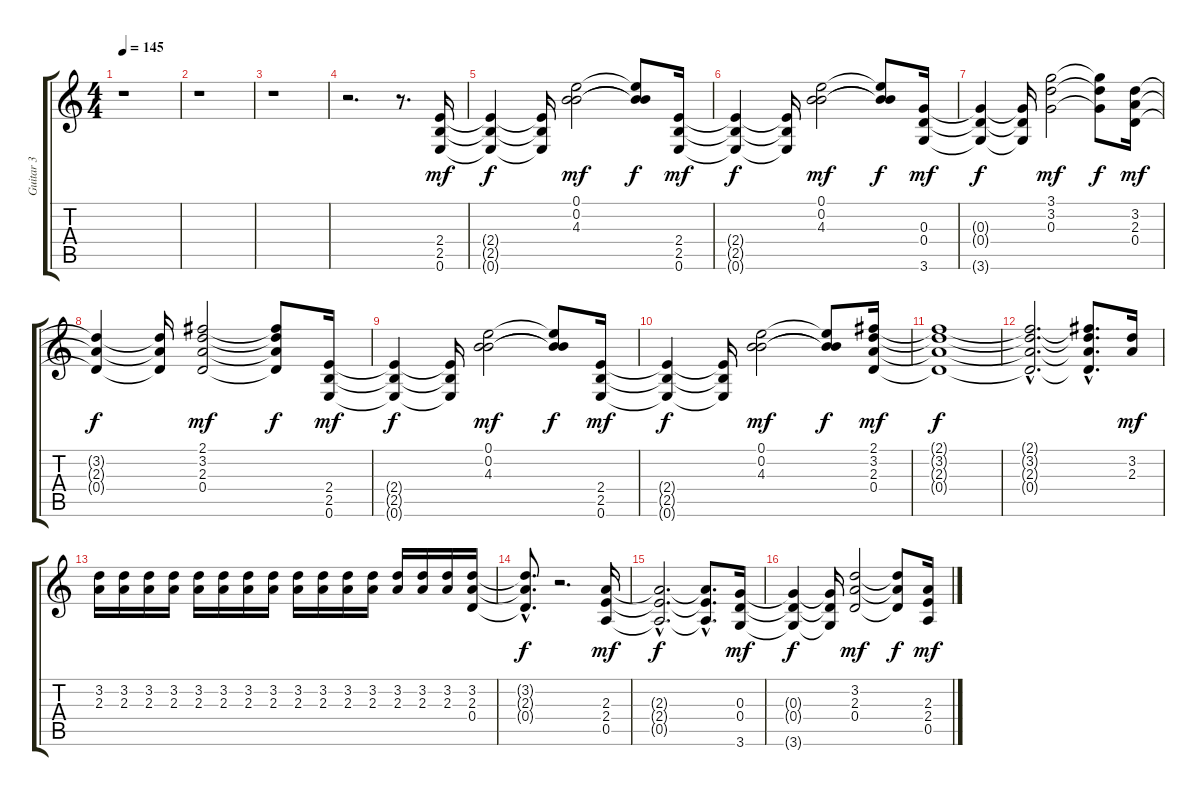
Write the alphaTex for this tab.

\track ("Guitar 3" "Guitar 3") {instrument acousticguitarsteel}
\staff {score tabs}
\tuning (E4 B3 G3 D3 A2 E2) {hide}
\ts (4 4)
\tempo 145
\clef g2
\ks c
r.1{dy f} |
r.1 |
r.1 |
r.2{d} r.8{d} (2.4 2.5 0.6).16{dy mf} |
(2.4{t} 2.5{t} 0.6{t}).4{dy f} (2.4{t} 2.5{t} 0.6{t}).16 (0.1 0.2 4.3).2{dy mf} (0.1{t} 0.2{t} 4.3{t}).8{dy f} (2.4 2.5 0.6).16{dy mf} |
(2.4{t} 2.5{t} 0.6{t}).4{dy f} (2.4{t} 2.5{t} 0.6{t}).16 (0.1 0.2 4.3).2{dy mf} (0.1{t} 0.2{t} 4.3{t}).8{dy f} (0.3 0.4 3.6).16{dy mf} |
(0.3{t} 0.4{t} 3.6{t}).4{dy f} (0.3{t} 0.4{t} 3.6{t}).16 (3.1 3.2 0.3).2{dy mf} (3.1{t} 3.2{t} 0.3{t}).8{dy f} (3.2 2.3 0.4).16{dy mf} |
(3.2{t} 2.3{t} 0.4{t}).4{dy f} (3.2{t} 2.3{t} 0.4{t}).16 (2.1 3.2 2.3 0.4).2{dy mf} (2.1{t} 3.2{t} 2.3{t} 0.4{t}).8{dy f} (2.4 2.5 0.6).16{dy mf} |
(2.4{t} 2.5{t} 0.6{t}).4{dy f} (2.4{t} 2.5{t} 0.6{t}).16 (0.1 0.2 4.3).2{dy mf} (0.1{t} 0.2{t} 4.3{t}).8{dy f} (2.4 2.5 0.6).16{dy mf} |
(2.4{t} 2.5{t} 0.6{t}).4{dy f} (2.4{t} 2.5{t} 0.6{t}).16 (0.1 0.2 4.3).2{dy mf} (0.1{t} 0.2{t} 4.3{t}).8{dy f} (2.1 3.2 2.3 0.4).16{dy mf} |
(2.1{t} 3.2{t} 2.3{t} 0.4{t}).1{dy f} |
(2.1{hac t} 3.2{hac t} 2.3{hac t} 0.4{hac t}).2{d} (2.1{hac t} 3.2{hac t} 2.3{hac t} 0.4{hac t}).8{d} (3.2 2.3).16{dy mf} |
(3.2 2.3).16 (3.2 2.3).16 (3.2 2.3).16 (3.2 2.3).16 (3.2 2.3).16 (3.2 2.3).16 (3.2 2.3).16 (3.2 2.3).16 (3.2 2.3).16 (3.2 2.3).16 (3.2 2.3).16 (3.2 2.3).16 (3.2 2.3).16 (3.2 2.3).16 (3.2 2.3).16 (3.2 2.3 0.4).16 |
(3.2{hac t} 2.3{hac t} 0.4{hac t}).8{d dy f} r.2{d} (2.3 2.4 0.5).16{dy mf} |
(2.3{hac t} 2.4{hac t} 0.5{hac t}).2{d dy f} (2.3{hac t} 2.4{hac t} 0.5{hac t}).8{d} (0.3 0.4 3.6).16{dy mf} |
(0.3{t} 0.4{t} 3.6{t}).4{dy f} (0.3{t} 0.4{t} 3.6{t}).16 (3.2 2.3 0.4).2{dy mf} (3.2{t} 2.3{t} 0.4{t}).8{dy f} (2.3 2.4 0.5).16{dy mf}
